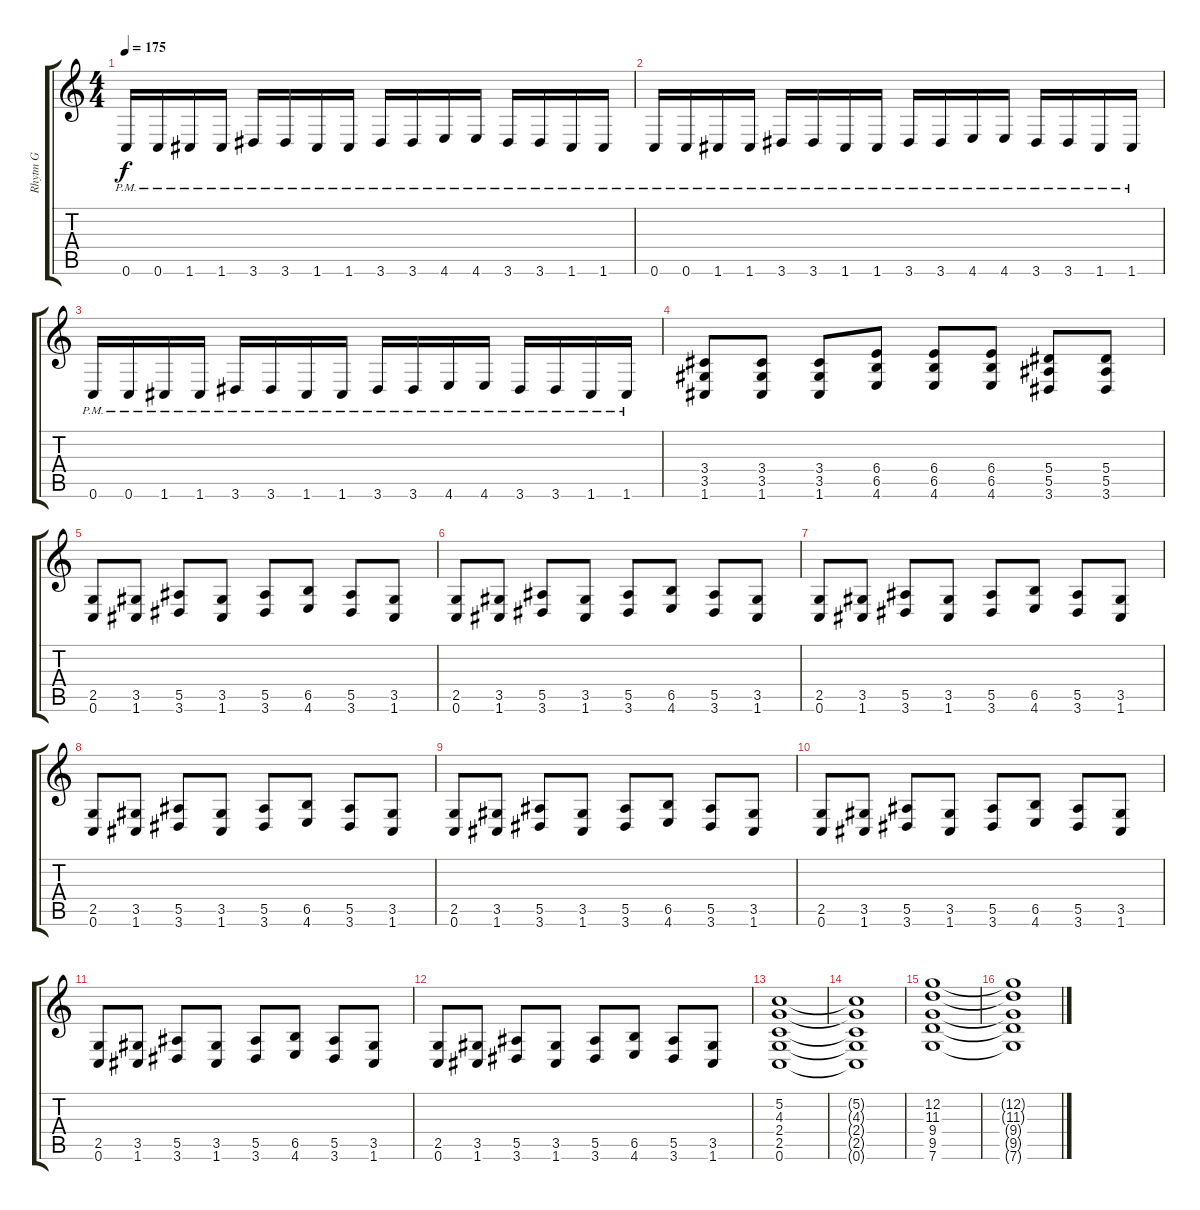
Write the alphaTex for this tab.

\track ("Rhytm G" "Rhytm G") {instrument distortionguitar}
\staff {score tabs}
\tuning (C4 G3 Eb3 Bb2 F2 C2) {hide}
\ts (4 4)
\tempo 175
\clef g2
\ks c
0.6{pm}.16{dy f} 0.6{pm}.16 1.6{pm}.16 1.6{pm}.16 3.6{pm}.16 3.6{pm}.16 1.6{pm}.16 1.6{pm}.16 3.6{pm}.16 3.6{pm}.16 4.6{pm}.16 4.6{pm}.16 3.6{pm}.16 3.6{pm}.16 1.6{pm}.16 1.6{pm}.16 |
0.6{pm}.16 0.6{pm}.16 1.6{pm}.16 1.6{pm}.16 3.6{pm}.16 3.6{pm}.16 1.6{pm}.16 1.6{pm}.16 3.6{pm}.16 3.6{pm}.16 4.6{pm}.16 4.6{pm}.16 3.6{pm}.16 3.6{pm}.16 1.6{pm}.16 1.6{pm}.16 |
0.6{pm}.16 0.6{pm}.16 1.6{pm}.16 1.6{pm}.16 3.6{pm}.16 3.6{pm}.16 1.6{pm}.16 1.6{pm}.16 3.6{pm}.16 3.6{pm}.16 4.6{pm}.16 4.6{pm}.16 3.6{pm}.16 3.6{pm}.16 1.6{pm}.16 1.6{pm}.16 |
(3.4 3.5 1.6).8 (3.4 3.5 1.6).8 (3.4 3.5 1.6).8 (6.4 6.5 4.6).8 (6.4 6.5 4.6).8 (6.4 6.5 4.6).8 (5.4 5.5 3.6).8 (5.4 5.5 3.6).8 |
(2.5 0.6).8 (3.5 1.6).8 (5.5 3.6).8 (3.5 1.6).8 (5.5 3.6).8 (6.5 4.6).8 (5.5 3.6).8 (3.5 1.6).8 |
(2.5 0.6).8 (3.5 1.6).8 (5.5 3.6).8 (3.5 1.6).8 (5.5 3.6).8 (6.5 4.6).8 (5.5 3.6).8 (3.5 1.6).8 |
(2.5 0.6).8 (3.5 1.6).8 (5.5 3.6).8 (3.5 1.6).8 (5.5 3.6).8 (6.5 4.6).8 (5.5 3.6).8 (3.5 1.6).8 |
(2.5 0.6).8 (3.5 1.6).8 (5.5 3.6).8 (3.5 1.6).8 (5.5 3.6).8 (6.5 4.6).8 (5.5 3.6).8 (3.5 1.6).8 |
(2.5 0.6).8 (3.5 1.6).8 (5.5 3.6).8 (3.5 1.6).8 (5.5 3.6).8 (6.5 4.6).8 (5.5 3.6).8 (3.5 1.6).8 |
(2.5 0.6).8 (3.5 1.6).8 (5.5 3.6).8 (3.5 1.6).8 (5.5 3.6).8 (6.5 4.6).8 (5.5 3.6).8 (3.5 1.6).8 |
(2.5 0.6).8 (3.5 1.6).8 (5.5 3.6).8 (3.5 1.6).8 (5.5 3.6).8 (6.5 4.6).8 (5.5 3.6).8 (3.5 1.6).8 |
(2.5 0.6).8 (3.5 1.6).8 (5.5 3.6).8 (3.5 1.6).8 (5.5 3.6).8 (6.5 4.6).8 (5.5 3.6).8 (3.5 1.6).8 |
(5.2 4.3 2.4 2.5 0.6).1 |
(5.2{t} 4.3{t} 2.4{t} 2.5{t} 0.6{t}).1 |
(12.2 11.3 9.4 9.5 7.6).1 |
(12.2{t} 11.3{t} 9.4{t} 9.5{t} 7.6{t}).1
